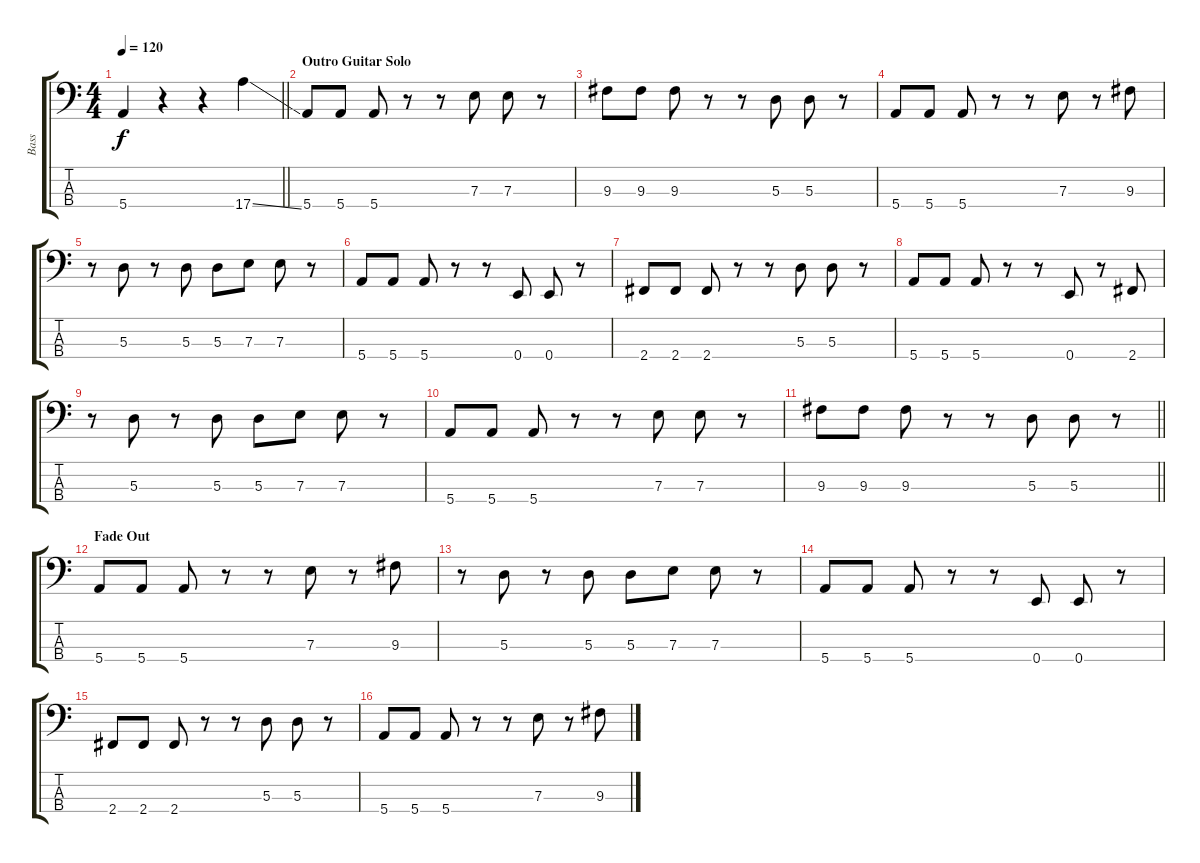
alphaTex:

\track ("Bass" "Bass") {instrument electricbassfinger}
\staff {score tabs}
\tuning (G2 D2 A1 E1) {hide}
\ts (4 4)
\tempo 120
\clef f4
\barLineRight lightlight
\ks c
5.4{t}.4{dy f} r.4 r.4 17.4{ss}.4 |
\section ("" "Outro Guitar Solo")
5.4.8 5.4.8 5.4.8 r.8 r.8 7.3.8 7.3.8 r.8 |
9.3.8 9.3.8 9.3.8 r.8 r.8 5.3.8 5.3.8 r.8 |
5.4.8 5.4.8 5.4.8 r.8 r.8 7.3.8 r.8 9.3.8 |
r.8 5.3.8 r.8 5.3.8 5.3.8 7.3.8 7.3.8 r.8 |
5.4.8 5.4.8 5.4.8 r.8 r.8 0.4.8 0.4.8 r.8 |
2.4.8 2.4.8 2.4.8 r.8 r.8 5.3.8 5.3.8 r.8 |
5.4.8 5.4.8 5.4.8 r.8 r.8 0.4.8 r.8 2.4.8 |
r.8 5.3.8 r.8 5.3.8 5.3.8 7.3.8 7.3.8 r.8 |
5.4.8 5.4.8 5.4.8 r.8 r.8 7.3.8 7.3.8 r.8 |
\barLineRight lightlight
9.3.8 9.3.8 9.3.8 r.8 r.8 5.3.8 5.3.8 r.8 |
\section ("" "Fade Out")
5.4.8{volume 8} 5.4.8 5.4.8 r.8 r.8 7.3.8 r.8 9.3.8 |
r.8 5.3.8 r.8 5.3.8 5.3.8 7.3.8 7.3.8 r.8 |
5.4.8{volume 4} 5.4.8 5.4.8 r.8 r.8 0.4.8 0.4.8 r.8 |
2.4.8 2.4.8 2.4.8 r.8 r.8 5.3.8 5.3.8 r.8 |
5.4.8{volume 0} 5.4.8 5.4.8 r.8 r.8 7.3.8 r.8 9.3.8
